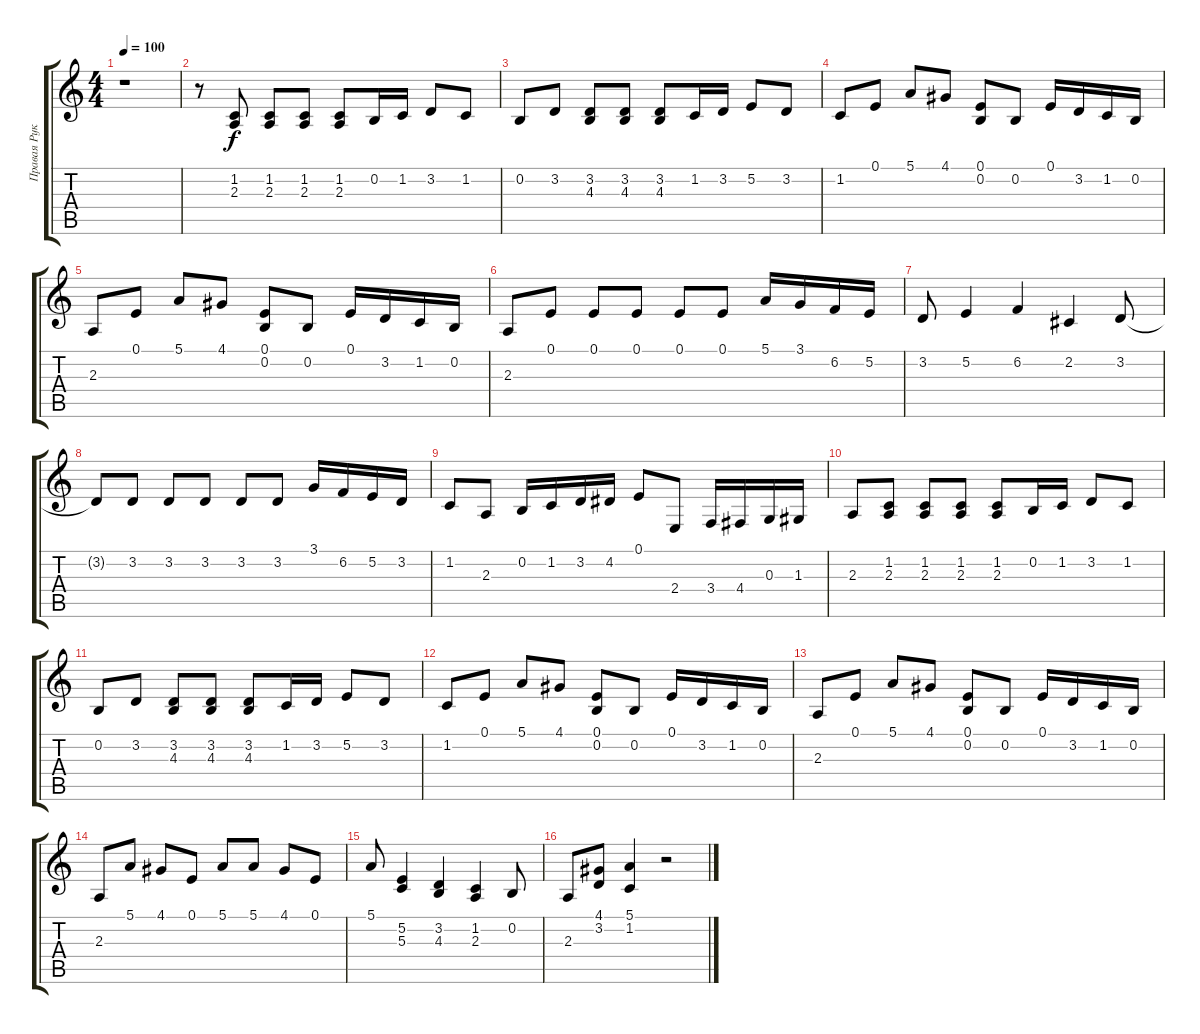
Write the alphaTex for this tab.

\track ("Правая Рука" "Правая Рук") {instrument electricgrandpiano}
\staff {score tabs}
\tuning (E4 B3 G3 D3 A2 E2) {hide}
\ts (4 4)
\tempo 100
\clef g2
\ks c
r.1{dy f instrument electricgrandpiano} |
r.8 (1.2 2.3).8 (1.2 2.3).8 (1.2 2.3).8 (1.2 2.3).8 0.2.16 1.2.16 3.2.8 1.2.8 |
0.2.8 3.2.8 (3.2 4.3).8 (3.2 4.3).8 (3.2 4.3).8 1.2.16 3.2.16 5.2.8 3.2.8 |
1.2.8 0.1.8 5.1.8 4.1.8 (0.1 0.2).8 0.2.8 0.1.16 3.2.16 1.2.16 0.2.16 |
2.3.8 0.1.8 5.1.8 4.1.8 (0.1 0.2).8 0.2.8 0.1.16 3.2.16 1.2.16 0.2.16 |
2.3.8 0.1.8 0.1.8 0.1.8 0.1.8 0.1.8 5.1.16 3.1.16 6.2.16 5.2.16 |
3.2.8 5.2.4 6.2.4 2.2.4 3.2.8 |
3.2{t}.8 3.2.8 3.2.8 3.2.8 3.2.8 3.2.8 3.1.16 6.2.16 5.2.16 3.2.16 |
1.2.8 2.3.8 0.2.16 1.2.16 3.2.16 4.2.16 0.1.8 2.4.8 3.4.16 4.4.16 0.3.16 1.3.16 |
2.3.8 (1.2 2.3).8 (1.2 2.3).8 (1.2 2.3).8 (1.2 2.3).8 0.2.16 1.2.16 3.2.8 1.2.8 |
0.2.8 3.2.8 (3.2 4.3).8 (3.2 4.3).8 (3.2 4.3).8 1.2.16 3.2.16 5.2.8 3.2.8 |
1.2.8 0.1.8 5.1.8 4.1.8 (0.1 0.2).8 0.2.8 0.1.16 3.2.16 1.2.16 0.2.16 |
2.3.8 0.1.8 5.1.8 4.1.8 (0.1 0.2).8 0.2.8 0.1.16 3.2.16 1.2.16 0.2.16 |
2.3.8 5.1.8 4.1.8 0.1.8 5.1.8 5.1.8 4.1.8 0.1.8 |
5.1.8 (5.2 5.3).4 (3.2 4.3).4 (1.2 2.3).4 0.2.8 |
2.3.8 (4.1 3.2).8 (5.1 1.2).4 r.2
